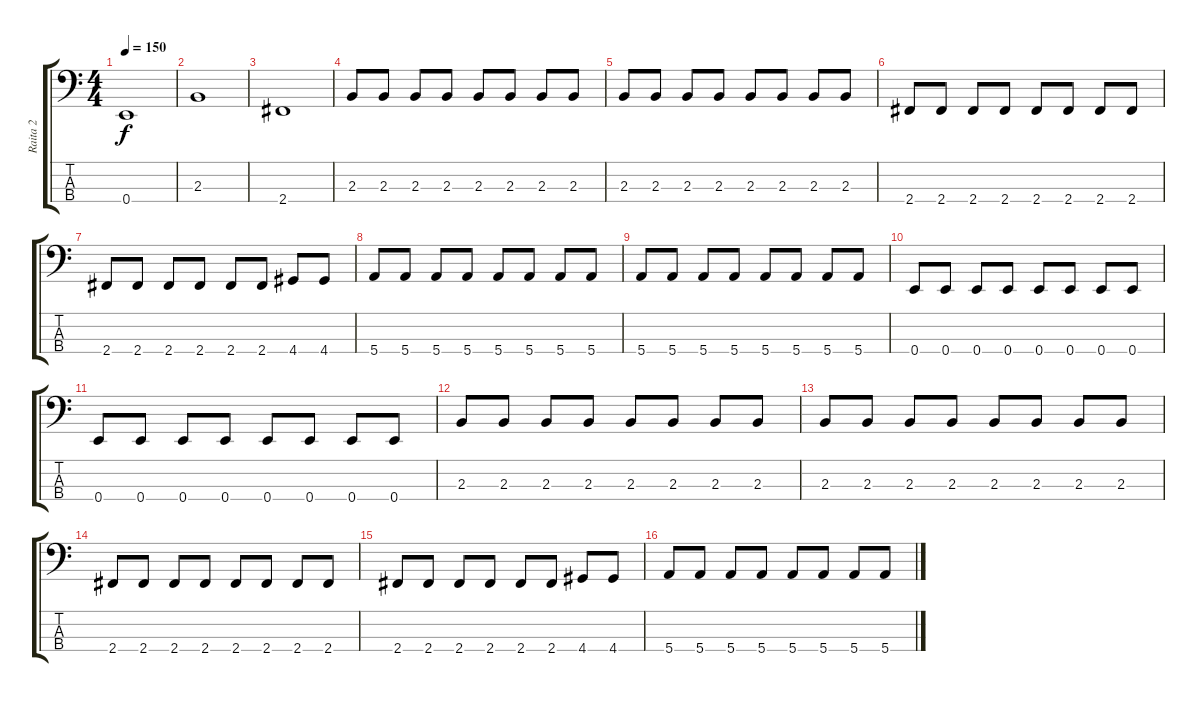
\track ("Raita 2" "Raita 2") {instrument fretlessbass}
\staff {score tabs}
\tuning (G2 D2 A1 E1) {hide}
\ts (4 4)
\tempo 150
\clef f4
\ks c
0.4.1{dy f} |
2.3.1 |
2.4.1 |
2.3.8 2.3.8 2.3.8 2.3.8 2.3.8 2.3.8 2.3.8 2.3.8 |
2.3.8 2.3.8 2.3.8 2.3.8 2.3.8 2.3.8 2.3.8 2.3.8 |
2.4.8 2.4.8 2.4.8 2.4.8 2.4.8 2.4.8 2.4.8 2.4.8 |
2.4.8 2.4.8 2.4.8 2.4.8 2.4.8 2.4.8 4.4.8 4.4.8 |
5.4.8 5.4.8 5.4.8 5.4.8 5.4.8 5.4.8 5.4.8 5.4.8 |
5.4.8 5.4.8 5.4.8 5.4.8 5.4.8 5.4.8 5.4.8 5.4.8 |
0.4.8 0.4.8 0.4.8 0.4.8 0.4.8 0.4.8 0.4.8 0.4.8 |
0.4.8 0.4.8 0.4.8 0.4.8 0.4.8 0.4.8 0.4.8 0.4.8 |
2.3.8 2.3.8 2.3.8 2.3.8 2.3.8 2.3.8 2.3.8 2.3.8 |
2.3.8 2.3.8 2.3.8 2.3.8 2.3.8 2.3.8 2.3.8 2.3.8 |
2.4.8 2.4.8 2.4.8 2.4.8 2.4.8 2.4.8 2.4.8 2.4.8 |
2.4.8 2.4.8 2.4.8 2.4.8 2.4.8 2.4.8 4.4.8 4.4.8 |
5.4.8 5.4.8 5.4.8 5.4.8 5.4.8 5.4.8 5.4.8 5.4.8
